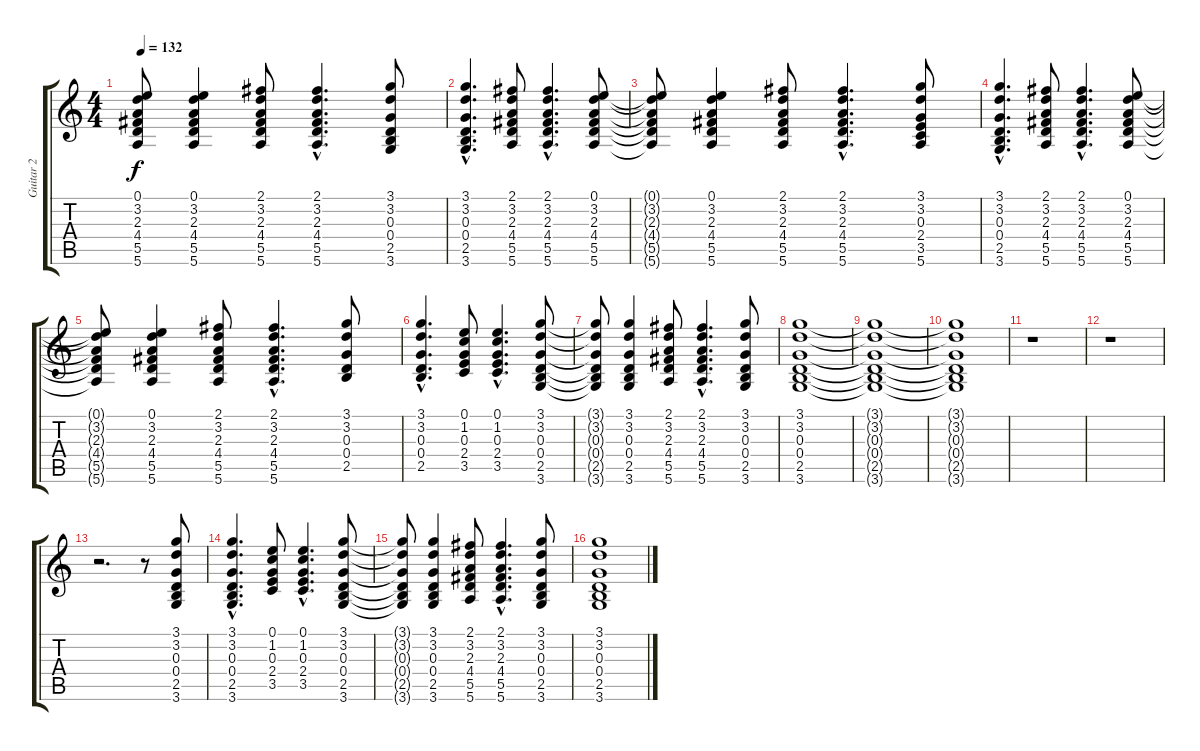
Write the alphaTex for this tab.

\track ("Guitar 2" "Guitar 2") {instrument acousticguitarsteel}
\staff {score tabs}
\tuning (E4 B3 G3 D3 A2 E2) {hide}
\ts (4 4)
\tempo 132
\clef g2
\ks c
(0.1{t} 3.2{t} 2.3{t} 4.4{t} 5.5{t} 5.6{t}).8{dy f} (0.1 3.2 2.3 4.4 5.5 5.6).4 (2.1 3.2 2.3 4.4 5.5 5.6).8 (2.1{hac} 3.2{hac} 2.3{hac} 4.4{hac} 5.5{hac} 5.6{hac}).4{d} (3.1 3.2 0.3 0.4 2.5 3.6).8 |
(3.1{hac} 3.2{hac} 0.3{hac} 0.4{hac} 2.5{hac} 3.6{hac}).4{d} (2.1 3.2 2.3 4.4 5.5 5.6).8 (2.1{hac} 3.2{hac} 2.3{hac} 4.4{hac} 5.5{hac} 5.6{hac}).4{d} (0.1 3.2 2.3 4.4 5.5 5.6).8 |
(0.1{t} 3.2{t} 2.3{t} 4.4{t} 5.5{t} 5.6{t}).8 (0.1 3.2 2.3 4.4 5.5 5.6).4 (2.1 3.2 2.3 4.4 5.5 5.6).8 (2.1{hac} 3.2{hac} 2.3{hac} 4.4{hac} 5.5{hac} 5.6{hac}).4{d} (3.1 3.2 0.3 2.4 3.5 5.6).8 |
(3.1{hac} 3.2{hac} 0.3{hac} 0.4{hac} 2.5{hac} 3.6{hac}).4{d} (2.1 3.2 2.3 4.4 5.5 5.6).8 (2.1{hac} 3.2{hac} 2.3{hac} 4.4{hac} 5.5{hac} 5.6{hac}).4{d} (0.1 3.2 2.3 4.4 5.5 5.6).8 |
(0.1{t} 3.2{t} 2.3{t} 4.4{t} 5.5{t} 5.6{t}).8 (0.1 3.2 2.3 4.4 5.5 5.6).4 (2.1 3.2 2.3 4.4 5.5 5.6).8 (2.1{hac} 3.2{hac} 2.3{hac} 4.4{hac} 5.5{hac} 5.6{hac}).4{d} (3.1 3.2 0.3 0.4 2.5).8 |
(3.1{hac} 3.2{hac} 0.3{hac} 0.4{hac} 2.5{hac}).4{d} (0.1 1.2 0.3 2.4 3.5).8 (0.1{hac} 1.2{hac} 0.3{hac} 2.4{hac} 3.5{hac}).4{d} (3.1 3.2 0.3 0.4 2.5 3.6).8 |
(3.1{t} 3.2{t} 0.3{t} 0.4{t} 2.5{t} 3.6{t}).8 (3.1 3.2 0.3 0.4 2.5 3.6).4 (2.1 3.2 2.3 4.4 5.5 5.6).8 (2.1{hac} 3.2{hac} 2.3{hac} 4.4{hac} 5.5{hac} 5.6{hac}).4{d} (3.1 3.2 0.3 0.4 2.5 3.6).8 |
(3.1 3.2 0.3 0.4 2.5 3.6).1 |
(3.1{t} 3.2{t} 0.3{t} 0.4{t} 2.5{t} 3.6{t}).1 |
(3.1{t} 3.2{t} 0.3{t} 0.4{t} 2.5{t} 3.6{t}).1 |
r.1 |
r.1 |
r.2{d} r.8 (3.1 3.2 0.3 0.4 2.5 3.6).8 |
(3.1{hac} 3.2{hac} 0.3{hac} 0.4{hac} 2.5{hac} 3.6{hac}).4{d} (0.1 1.2 0.3 2.4 3.5).8 (0.1{hac} 1.2{hac} 0.3{hac} 2.4{hac} 3.5{hac}).4{d} (3.1 3.2 0.3 0.4 2.5 3.6).8 |
(3.1{t} 3.2{t} 0.3{t} 0.4{t} 2.5{t} 3.6{t}).8 (3.1 3.2 0.3 0.4 2.5 3.6).4 (2.1 3.2 2.3 4.4 5.5 5.6).8 (2.1{hac} 3.2{hac} 2.3{hac} 4.4{hac} 5.5{hac} 5.6{hac}).4{d} (3.1 3.2 0.3 0.4 2.5 3.6).8 |
(3.1 3.2 0.3 0.4 2.5 3.6).1
